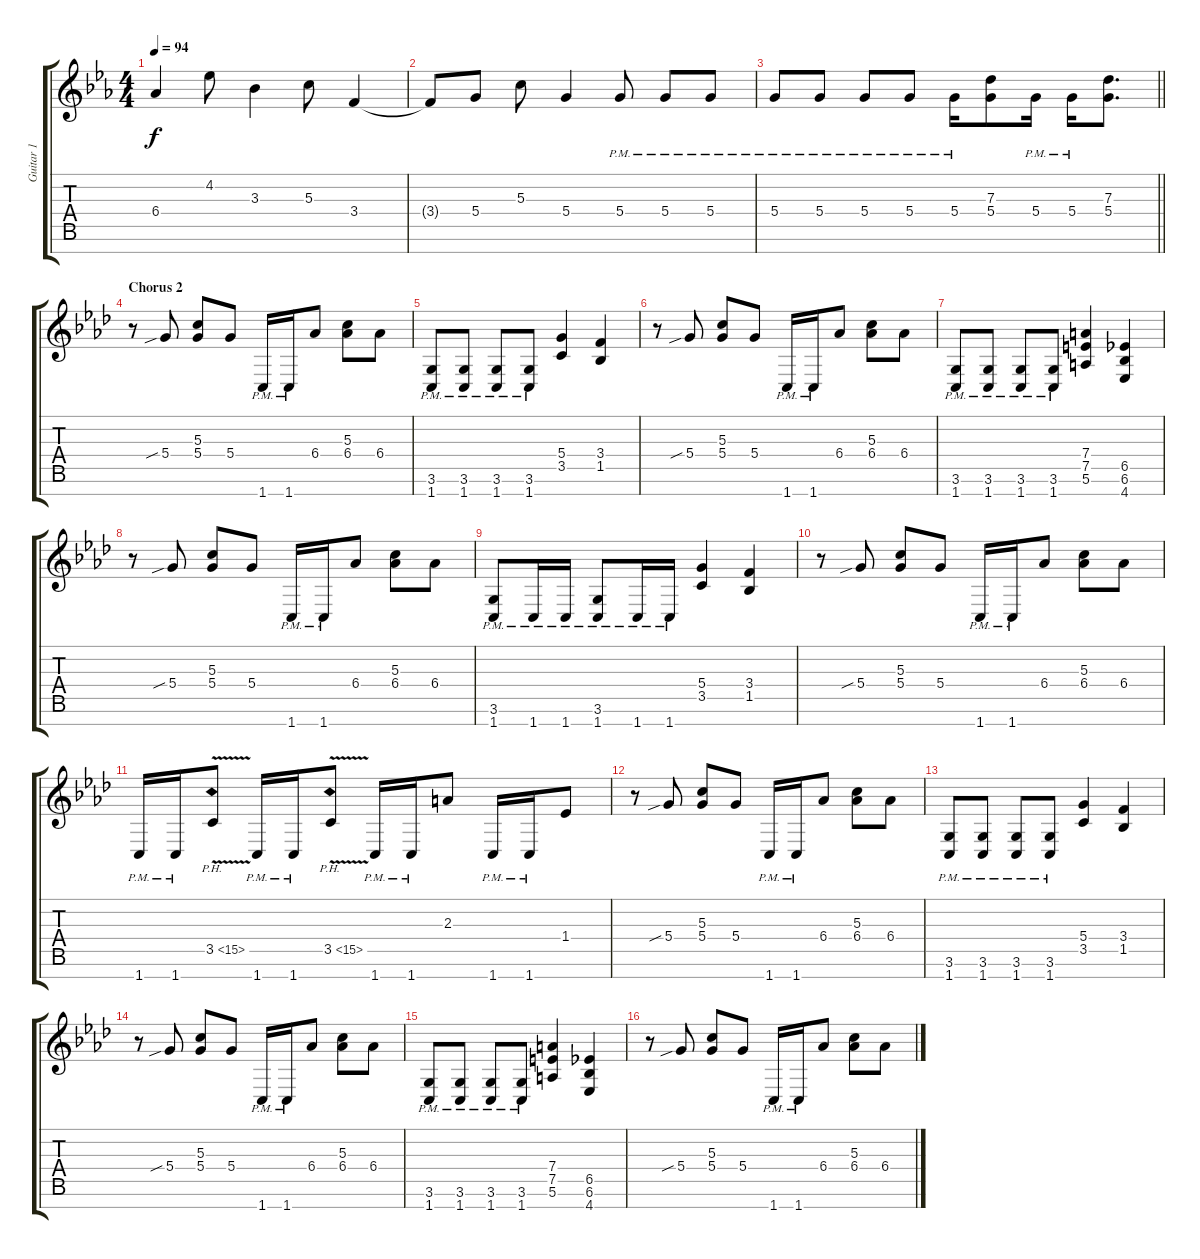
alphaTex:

\track ("Guitar 1" "Guitar 1") {instrument distortionguitar}
\staff {score tabs}
\tuning (E4 B3 G3 D3 A2 E2 B1) {hide}
\ts (4 4)
\tempo 94
\clef g2
\ks eb
6.4.4{dy f} 4.2.8 3.3.4 5.3.8 3.4.4 |
3.4{t}.8 5.4.8 5.3.8 5.4.4 5.4{pm}.8 5.4{pm}.8 5.4{pm}.8 |
\barLineRight lightlight
5.4{pm}.8 5.4{pm}.8 5.4{pm}.8 5.4{pm}.8 5.4{pm}.16 (7.3 5.4).8 5.4{pm}.16 5.4{pm}.16 (7.3 5.4).8{d} |
\section ("" "Chorus 2")
\ks ab
r.8 5.4{sib}.8 (5.3 5.4).8 5.4.8 1.7{pm}.16 1.7{pm}.16 6.4.8 (5.3 6.4).8 6.4.8 |
(3.6{pm} 1.7{pm}).8 (3.6{pm} 1.7{pm}).8 (3.6{pm} 1.7{pm}).8 (3.6{pm} 1.7{pm}).8 (5.4 3.5).4 (3.4 1.5).4 |
r.8 5.4{sib}.8 (5.3 5.4).8 5.4.8 1.7{pm}.16 1.7{pm}.16 6.4.8 (5.3 6.4).8 6.4.8 |
(3.6{pm} 1.7{pm}).8 (3.6{pm} 1.7{pm}).8 (3.6{pm} 1.7{pm}).8 (3.6{pm} 1.7{pm}).8 (7.4 7.5 5.6).4 (6.5 6.6 4.7).4 |
r.8 5.4{sib}.8 (5.3 5.4).8 5.4.8 1.7{pm}.16 1.7{pm}.16 6.4.8 (5.3 6.4).8 6.4.8 |
(3.6{pm} 1.7{pm}).8 1.7{pm}.16 1.7{pm}.16 (3.6{pm} 1.7{pm}).8 1.7{pm}.16 1.7{pm}.16 (5.4 3.5).4 (3.4 1.5).4 |
r.8 5.4{sib}.8 (5.3 5.4).8 5.4.8 1.7{pm}.16 1.7{pm}.16 6.4.8 (5.3 6.4).8 6.4.8 |
1.7{pm}.16 1.7{pm}.16 3.5{ph 12 v}.8 1.7{pm}.16 1.7{pm}.16 3.5{ph 12 v}.8 1.7{pm}.16 1.7{pm}.16 2.3.8 1.7{pm}.16 1.7{pm}.16 1.4.8 |
r.8 5.4{sib}.8 (5.3 5.4).8 5.4.8 1.7{pm}.16 1.7{pm}.16 6.4.8 (5.3 6.4).8 6.4.8 |
(3.6{pm} 1.7{pm}).8 (3.6{pm} 1.7{pm}).8 (3.6{pm} 1.7{pm}).8 (3.6{pm} 1.7{pm}).8 (5.4 3.5).4 (3.4 1.5).4 |
r.8 5.4{sib}.8 (5.3 5.4).8 5.4.8 1.7{pm}.16 1.7{pm}.16 6.4.8 (5.3 6.4).8 6.4.8 |
(3.6{pm} 1.7{pm}).8 (3.6{pm} 1.7{pm}).8 (3.6{pm} 1.7{pm}).8 (3.6{pm} 1.7{pm}).8 (7.4 7.5 5.6).4 (6.5 6.6 4.7).4 |
r.8 5.4{sib}.8 (5.3 5.4).8 5.4.8 1.7{pm}.16 1.7{pm}.16 6.4.8 (5.3 6.4).8 6.4.8
